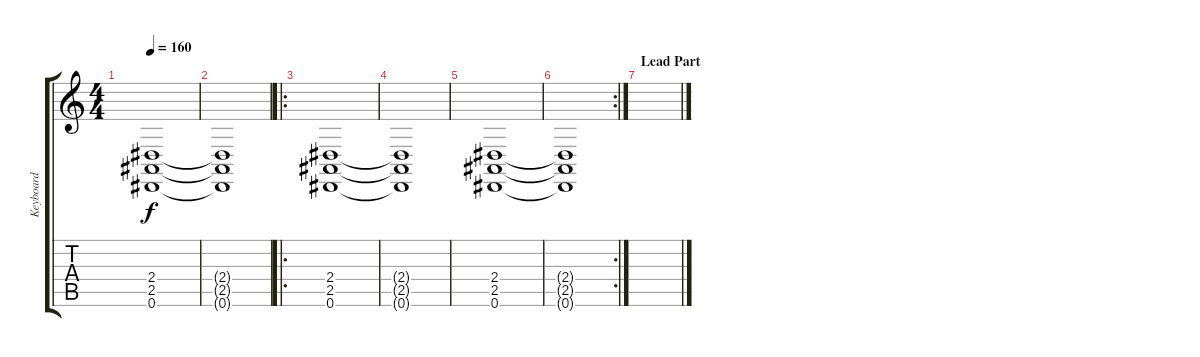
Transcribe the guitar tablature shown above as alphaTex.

\track ("Keyboard" "Keyboard") {instrument stringensemble1}
\staff {score tabs}
\tuning (Eb4 Bb3 Gb3 Db3 Ab2 Eb2) {hide}
\ts (4 4)
\tempo 160
\clef g2
\ks c
(2.4 2.5 0.6).1{dy f volume 5} |
(2.4{t} 2.5{t} 0.6{t}).1 |
\ro
(2.4 2.5 0.6).1{volume 5} |
(2.4{t} 2.5{t} 0.6{t}).1 |
(2.4 2.5 0.6).1{volume 5} |
\rc 2
(2.4{t} 2.5{t} 0.6{t}).1 |
\section ("" "Lead Part")
